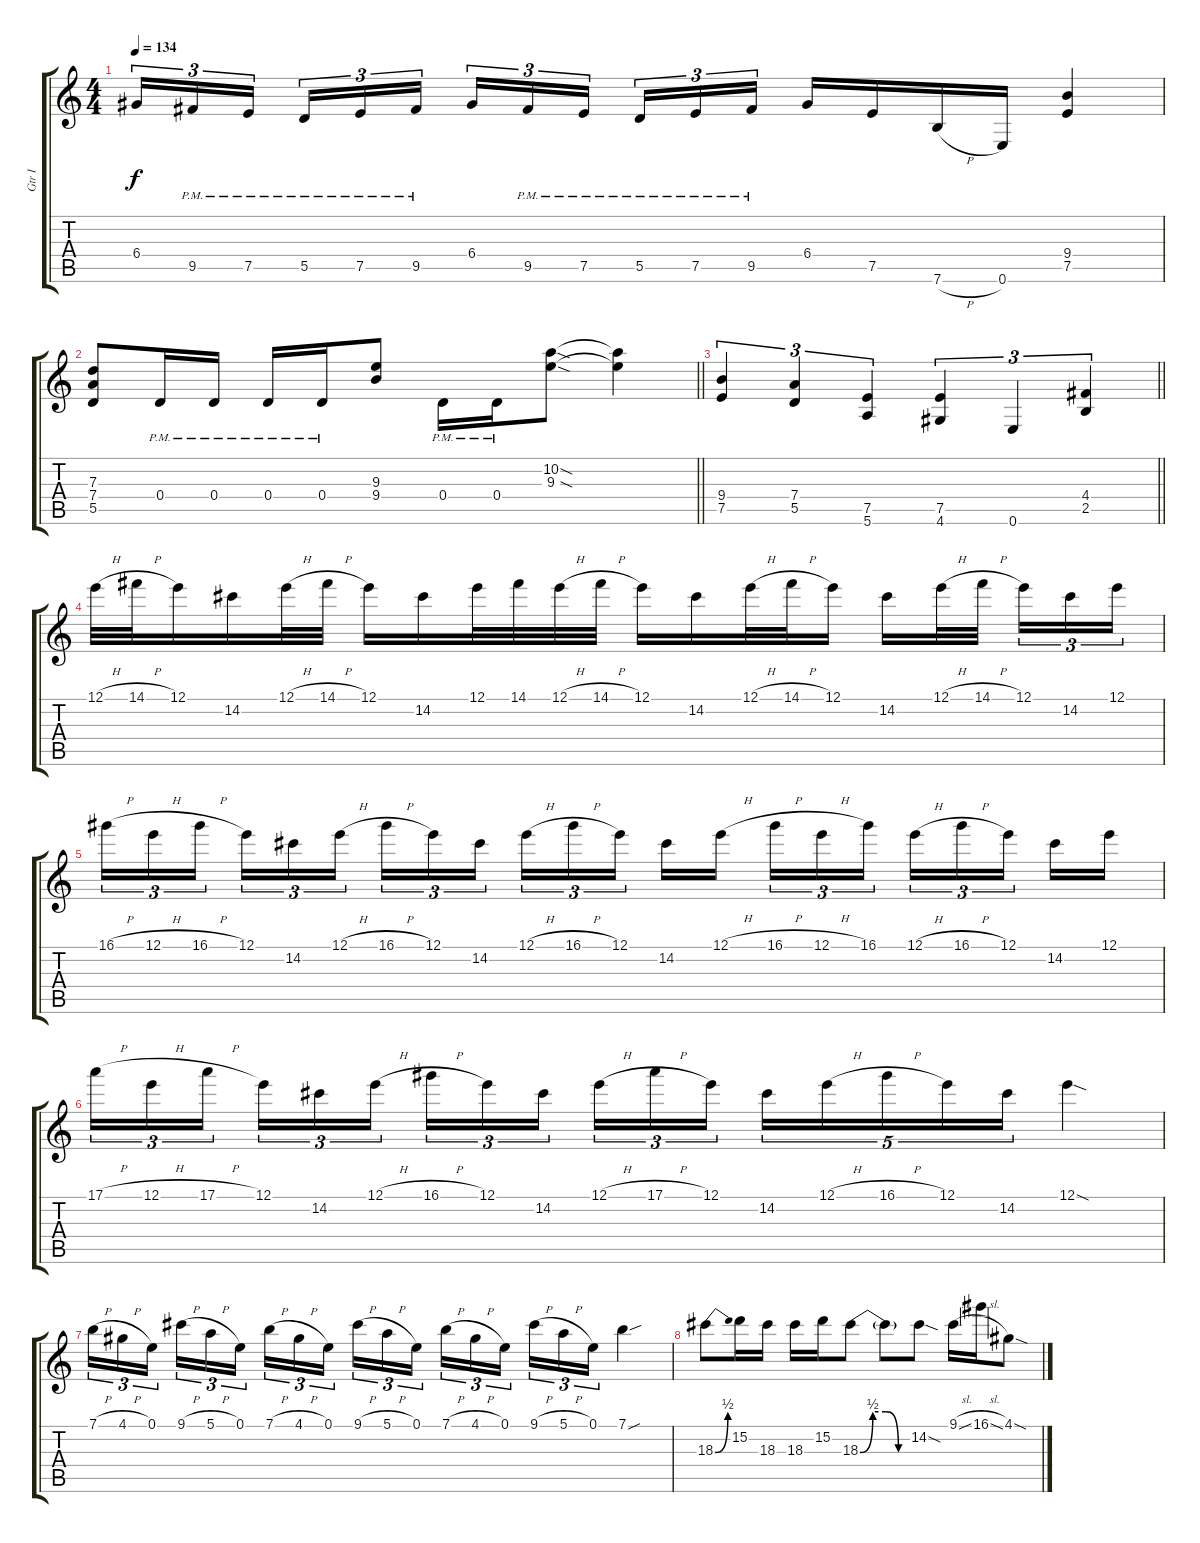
\track ("Gtr I" "Gtr I") {instrument overdrivenguitar}
\staff {score tabs}
\tuning (E4 B3 G3 D3 A2 E2) {hide}
\ts (4 4)
\tempo 134
\clef g2
\ks c
6.4.16{tu (3 2) dy f} 9.5{pm}.16{tu (3 2)} 7.5{pm}.16{tu (3 2) beam splitsecondary} 5.5{pm}.16{tu (3 2)} 7.5{pm}.16{tu (3 2)} 9.5{pm}.16{tu (3 2)} 6.4.16{tu (3 2)} 9.5{pm}.16{tu (3 2)} 7.5{pm}.16{tu (3 2) beam splitsecondary} 5.5{pm}.16{tu (3 2)} 7.5{pm}.16{tu (3 2)} 9.5{pm}.16{tu (3 2)} 6.4.16 7.5.16 7.6{h}.16 0.6.16 (9.4 7.5).4 |
\barLineRight lightlight
(7.3 7.4 5.5).8 0.4{pm}.16 0.4{pm}.16 0.4{pm}.16 0.4{pm}.16 (9.3 9.4).8 0.4{pm}.16 0.4{pm}.16 (10.2{sod} 9.3{sod}).8 (10.2{t} 9.3{t}).4 |
\barLineRight lightlight
(9.4 7.5).4{tu (3 2)} (7.4 5.5).4{tu (3 2)} (7.5 5.6).4{tu (3 2)} (7.5 4.6).4{tu (3 2)} 0.6.4{tu (3 2)} (4.4 2.5).4{tu (3 2)} |
12.1{h}.32 14.1{h}.32 12.1.16 14.2.16 12.1{h}.32 14.1{h}.32 12.1.16 14.2.16 12.1.32 14.1.32 12.1{h}.32 14.1{h}.32 12.1.16 14.2.16 12.1{h}.32 14.1{h}.32 12.1.16 14.2.16 12.1{h}.32 14.1{h}.32{beam splitsecondary} 12.1.16{tu (3 2)} 14.2.16{tu (3 2)} 12.1.16{tu (3 2)} |
16.1{h}.16{tu (3 2)} 12.1{h}.16{tu (3 2)} 16.1{h}.16{tu (3 2) beam splitsecondary} 12.1.16{tu (3 2)} 14.2.16{tu (3 2)} 12.1{h}.16{tu (3 2)} 16.1{h}.16{tu (3 2)} 12.1.16{tu (3 2)} 14.2.16{tu (3 2) beam splitsecondary} 12.1{h}.16{tu (3 2)} 16.1{h}.16{tu (3 2)} 12.1.16{tu (3 2)} 14.2.16 12.1{h}.16{beam splitsecondary} 16.1{h}.16{tu (3 2)} 12.1{h}.16{tu (3 2)} 16.1.16{tu (3 2)} 12.1{h}.16{tu (3 2)} 16.1{h}.16{tu (3 2)} 12.1.16{tu (3 2) beam splitsecondary} 14.2.16 12.1.16 |
17.1{h}.16{tu (3 2)} 12.1{h}.16{tu (3 2)} 17.1{h}.16{tu (3 2) beam splitsecondary} 12.1.16{tu (3 2)} 14.2.16{tu (3 2)} 12.1{h}.16{tu (3 2)} 16.1{h}.16{tu (3 2)} 12.1.16{tu (3 2)} 14.2.16{tu (3 2) beam splitsecondary} 12.1{h}.16{tu (3 2)} 17.1{h}.16{tu (3 2)} 12.1.16{tu (3 2)} 14.2.16{tu (5 4)} 12.1{h}.16{tu (5 4)} 16.1{h}.16{tu (5 4)} 12.1.16{tu (5 4)} 14.2.16{tu (5 4)} 12.1{sod}.4 |
7.1{h}.16{tu (3 2)} 4.1{h}.16{tu (3 2)} 0.1.16{tu (3 2) beam splitsecondary} 9.1{h}.16{tu (3 2)} 5.1{h}.16{tu (3 2)} 0.1.16{tu (3 2)} 7.1{h}.16{tu (3 2)} 4.1{h}.16{tu (3 2)} 0.1.16{tu (3 2) beam splitsecondary} 9.1{h}.16{tu (3 2)} 5.1{h}.16{tu (3 2)} 0.1.16{tu (3 2)} 7.1{h}.16{tu (3 2)} 4.1{h}.16{tu (3 2)} 0.1.16{tu (3 2) beam splitsecondary} 9.1{h}.16{tu (3 2)} 5.1{h}.16{tu (3 2)} 0.1.16{tu (3 2)} 7.1{sou}.4 |
18.3{be (bend 0 0 60 2)}.8 15.2.16 18.3.16 18.3.16 15.2.16 18.3{be (custom 0 0 15 2 30 2 45 0 60 0)}.8 18.3{t}.8 14.2{sod}.8 9.1{sl}.16 16.1{sl}.16 4.1{sod}.8
